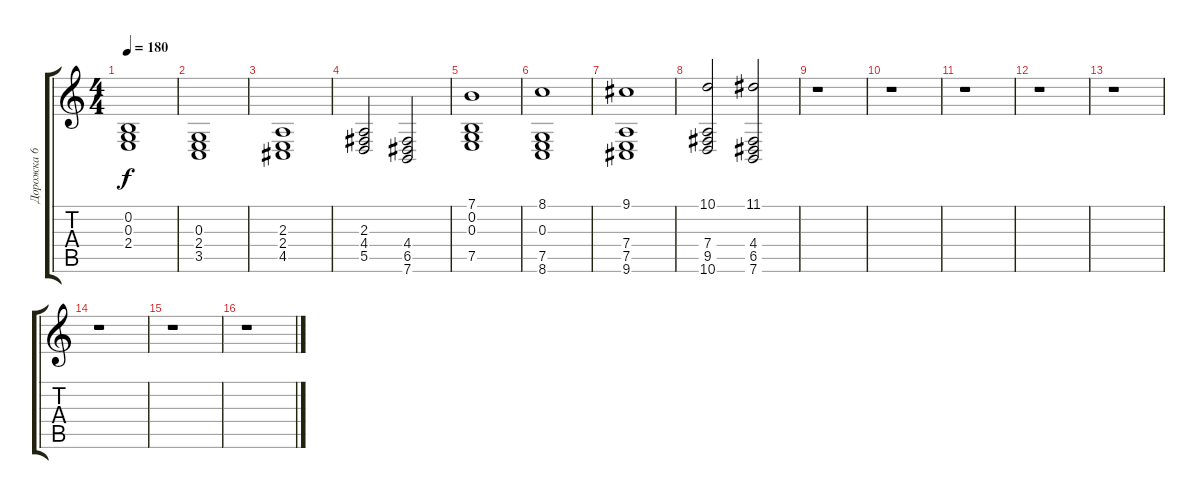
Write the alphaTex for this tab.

\track ("Дорожка 6" "Дорожка 6") {instrument stringensemble2}
\staff {score tabs}
\tuning (E4 B3 G3 D3 A2 E2) {hide}
\ts (4 4)
\tempo 180
\clef g2
\ks c
(0.2 0.3 2.4).1{dy f} |
(0.3 2.4 3.5).1 |
(2.3 2.4 4.5).1 |
(2.3 4.4 5.5).2 (4.4 6.5 7.6).2 |
(7.1 0.2 0.3 7.5).1 |
(8.1 0.3 7.5 8.6).1 |
(9.1 7.4 7.5 9.6).1 |
(10.1 7.4 9.5 10.6).2 (11.1 4.4 6.5 7.6).2 |
r.1 |
r.1 |
r.1 |
r.1 |
r.1 |
r.1 |
r.1 |
r.1
